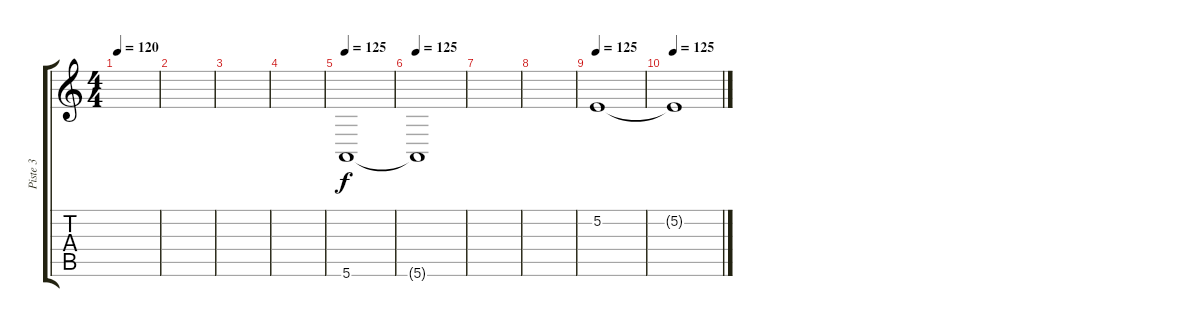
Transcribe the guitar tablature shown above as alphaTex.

\track ("Piste 3" "Piste 3") {instrument birdtweet}
\staff {score tabs}
\tuning (E4 B3 G3 D3 A2 E2) {hide}
\ts (4 4)
\tempo 120
\tempo 75
\tempo 120
\clef g2
\ks c
|
|
|
|
\tempo 125
5.6.1 |
\tempo 125
5.6{t}.1 |
|
|
\tempo 125
5.2.1 |
\tempo 125
5.2{t}.1
